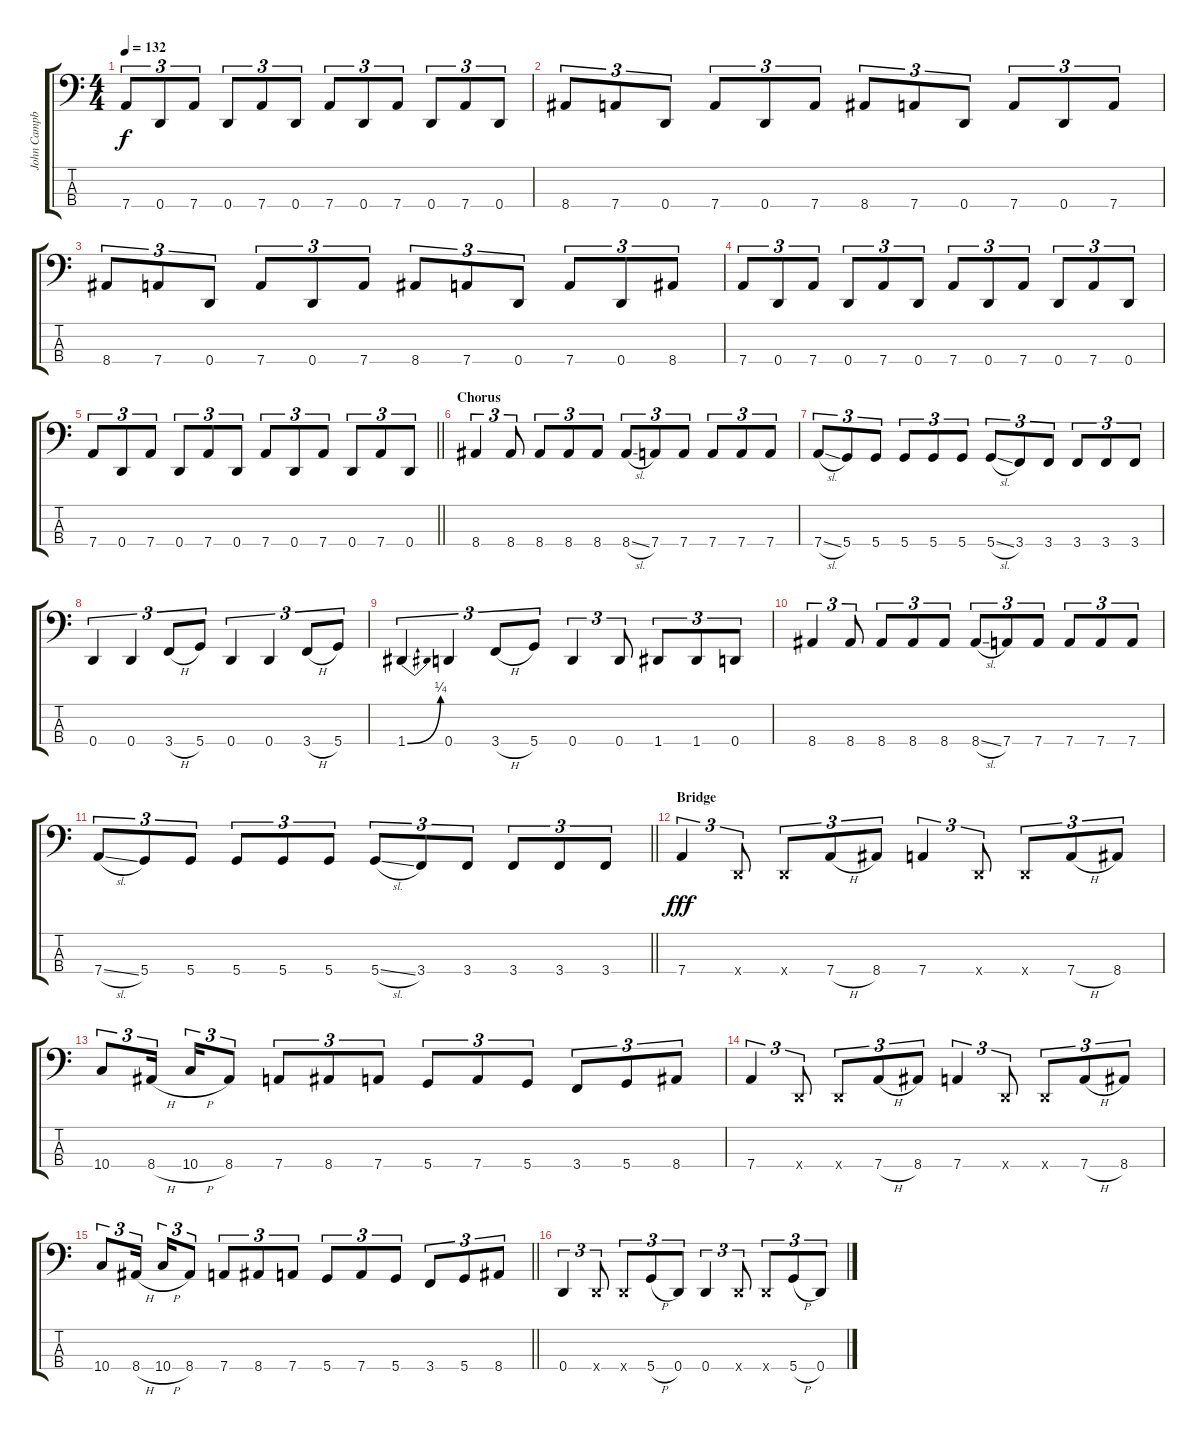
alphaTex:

\track ("John Campbell" "John Campb") {instrument electricbasspick}
\staff {score tabs}
\tuning (G2 D2 A1 D1) {hide}
\ts (4 4)
\tempo 132
\clef f4
\ks c
7.4.8{tu (3 2) dy f} 0.4.8{tu (3 2)} 7.4.8{tu (3 2)} 0.4.8{tu (3 2)} 7.4.8{tu (3 2)} 0.4.8{tu (3 2)} 7.4.8{tu (3 2)} 0.4.8{tu (3 2)} 7.4.8{tu (3 2)} 0.4.8{tu (3 2)} 7.4.8{tu (3 2)} 0.4.8{tu (3 2)} |
8.4.8{tu (3 2)} 7.4.8{tu (3 2)} 0.4.8{tu (3 2)} 7.4.8{tu (3 2)} 0.4.8{tu (3 2)} 7.4.8{tu (3 2)} 8.4.8{tu (3 2)} 7.4.8{tu (3 2)} 0.4.8{tu (3 2)} 7.4.8{tu (3 2)} 0.4.8{tu (3 2)} 7.4.8{tu (3 2)} |
8.4.8{tu (3 2)} 7.4.8{tu (3 2)} 0.4.8{tu (3 2)} 7.4.8{tu (3 2)} 0.4.8{tu (3 2)} 7.4.8{tu (3 2)} 8.4.8{tu (3 2)} 7.4.8{tu (3 2)} 0.4.8{tu (3 2)} 7.4.8{tu (3 2)} 0.4.8{tu (3 2)} 8.4.8{tu (3 2)} |
7.4.8{tu (3 2)} 0.4.8{tu (3 2)} 7.4.8{tu (3 2)} 0.4.8{tu (3 2)} 7.4.8{tu (3 2)} 0.4.8{tu (3 2)} 7.4.8{tu (3 2)} 0.4.8{tu (3 2)} 7.4.8{tu (3 2)} 0.4.8{tu (3 2)} 7.4.8{tu (3 2)} 0.4.8{tu (3 2)} |
\barLineRight lightlight
7.4.8{tu (3 2)} 0.4.8{tu (3 2)} 7.4.8{tu (3 2)} 0.4.8{tu (3 2)} 7.4.8{tu (3 2)} 0.4.8{tu (3 2)} 7.4.8{tu (3 2)} 0.4.8{tu (3 2)} 7.4.8{tu (3 2)} 0.4.8{tu (3 2)} 7.4.8{tu (3 2)} 0.4.8{tu (3 2)} |
\section ("" "Chorus")
8.4.4{tu (3 2)} 8.4.8{tu (3 2)} 8.4.8{tu (3 2)} 8.4.8{tu (3 2)} 8.4.8{tu (3 2)} 8.4{sl}.8{tu (3 2)} 7.4.8{tu (3 2)} 7.4.8{tu (3 2)} 7.4.8{tu (3 2)} 7.4.8{tu (3 2)} 7.4.8{tu (3 2)} |
7.4{sl}.8{tu (3 2)} 5.4.8{tu (3 2)} 5.4.8{tu (3 2)} 5.4.8{tu (3 2)} 5.4.8{tu (3 2)} 5.4.8{tu (3 2)} 5.4{sl}.8{tu (3 2)} 3.4.8{tu (3 2)} 3.4.8{tu (3 2)} 3.4.8{tu (3 2)} 3.4.8{tu (3 2)} 3.4.8{tu (3 2)} |
0.4.4{tu (3 2)} 0.4.4{tu (3 2)} 3.4{h}.8{tu (3 2)} 5.4.8{tu (3 2)} 0.4.4{tu (3 2)} 0.4.4{tu (3 2)} 3.4{h}.8{tu (3 2)} 5.4.8{tu (3 2)} |
1.4{be (bend 0 0 60 1)}.4{tu (3 2)} 0.4.4{tu (3 2)} 3.4{h}.8{tu (3 2)} 5.4.8{tu (3 2)} 0.4.4{tu (3 2)} 0.4.8{tu (3 2)} 1.4.8{tu (3 2)} 1.4.8{tu (3 2)} 0.4.8{tu (3 2)} |
8.4.4{tu (3 2)} 8.4.8{tu (3 2)} 8.4.8{tu (3 2)} 8.4.8{tu (3 2)} 8.4.8{tu (3 2)} 8.4{sl}.8{tu (3 2)} 7.4.8{tu (3 2)} 7.4.8{tu (3 2)} 7.4.8{tu (3 2)} 7.4.8{tu (3 2)} 7.4.8{tu (3 2)} |
\barLineRight lightlight
7.4{sl}.8{tu (3 2)} 5.4.8{tu (3 2)} 5.4.8{tu (3 2)} 5.4.8{tu (3 2)} 5.4.8{tu (3 2)} 5.4.8{tu (3 2)} 5.4{sl}.8{tu (3 2)} 3.4.8{tu (3 2)} 3.4.8{tu (3 2)} 3.4.8{tu (3 2)} 3.4.8{tu (3 2)} 3.4.8{tu (3 2)} |
\section ("" "Bridge")
7.4.4{tu (3 2) dy fff} 0.4{x}.8{tu (3 2)} 0.4{x}.8{tu (3 2)} 7.4{h}.8{tu (3 2)} 8.4.8{tu (3 2)} 7.4.4{tu (3 2)} 0.4{x}.8{tu (3 2)} 0.4{x}.8{tu (3 2)} 7.4{h}.8{tu (3 2)} 8.4.8{tu (3 2)} |
10.4.8{tu (3 2)} 8.4{h}.16{tu (3 2) beam splitsecondary} 10.4{h}.16{tu (3 2)} 8.4.8{tu (3 2)} 7.4.8{tu (3 2)} 8.4.8{tu (3 2)} 7.4.8{tu (3 2)} 5.4.8{tu (3 2)} 7.4.8{tu (3 2)} 5.4.8{tu (3 2)} 3.4.8{tu (3 2)} 5.4.8{tu (3 2)} 8.4.8{tu (3 2)} |
7.4.4{tu (3 2)} 0.4{x}.8{tu (3 2)} 0.4{x}.8{tu (3 2)} 7.4{h}.8{tu (3 2)} 8.4.8{tu (3 2)} 7.4.4{tu (3 2)} 0.4{x}.8{tu (3 2)} 0.4{x}.8{tu (3 2)} 7.4{h}.8{tu (3 2)} 8.4.8{tu (3 2)} |
\barLineRight lightlight
10.4.8{tu (3 2)} 8.4{h}.16{tu (3 2) beam splitsecondary} 10.4{h}.16{tu (3 2)} 8.4.8{tu (3 2)} 7.4.8{tu (3 2)} 8.4.8{tu (3 2)} 7.4.8{tu (3 2)} 5.4.8{tu (3 2)} 7.4.8{tu (3 2)} 5.4.8{tu (3 2)} 3.4.8{tu (3 2)} 5.4.8{tu (3 2)} 8.4.8{tu (3 2)} |
0.4.4{tu (3 2)} 0.4{x}.8{tu (3 2)} 0.4{x}.8{tu (3 2)} 5.4{h}.8{tu (3 2)} 0.4.8{tu (3 2)} 0.4.4{tu (3 2)} 0.4{x}.8{tu (3 2)} 0.4{x}.8{tu (3 2)} 5.4{h}.8{tu (3 2)} 0.4.8{tu (3 2)}
